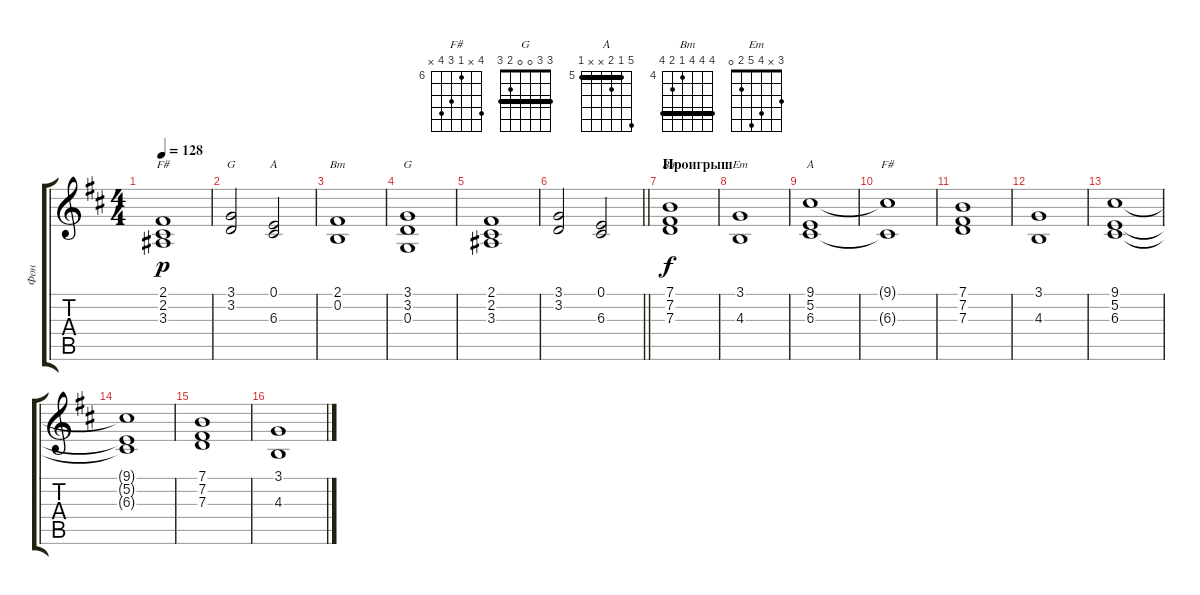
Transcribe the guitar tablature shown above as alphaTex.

\track ("Фон" "Фон") {instrument pad2warm}
\staff {score tabs}
\tuning (E4 B3 G3 D3 A2 E2) {hide}
\chord ("F#" 2 2 3 4 4 2) {barre 2}
\chord ("G" 3 3 x 5 2 3) {barre 3}
\chord ("A" 0 x 6 2 4 5) {firstfret 2}
\chord ("Bm" 2 0 x 0 2 x)
\chord ("G" 3 3 0 0 2 3) {barre 3}
\chord ("Bm" 7 7 7 4 5 7) {firstfret 4 barre 7}
\chord ("Em" 3 x 4 5 2 0)
\chord ("A" 9 5 6 x x 5) {firstfret 5 barre 5}
\chord ("F#" 9 x 6 8 9 x) {firstfret 6}
\ts (4 4)
\tempo 128
\clef g2
\ks bminor
(2.1 2.2 3.3).1{ch "F#" dy p} |
(3.1 3.2).2{ch "G"} (0.1 6.3).2{ch "A"} |
(2.1 0.2).1{ch "Bm"} |
(3.1 3.2 0.3).1{ch "G"} |
(2.1 2.2 3.3).1 |
\barLineRight lightlight
(3.1 3.2).2 (0.1 6.3).2 |
\section ("" "Проигрыш")
(7.1 7.2 7.3).1{ch "Bm" dy f} |
(3.1 4.3).1{ch "Em"} |
(9.1 5.2 6.3).1{ch "A"} |
(9.1{t} 6.3{t}).1{ch "F#"} |
(7.1 7.2 7.3).1 |
(3.1 4.3).1 |
(9.1 5.2 6.3).1 |
(9.1{t} 5.2{t} 6.3{t}).1 |
(7.1 7.2 7.3).1 |
(3.1 4.3).1
